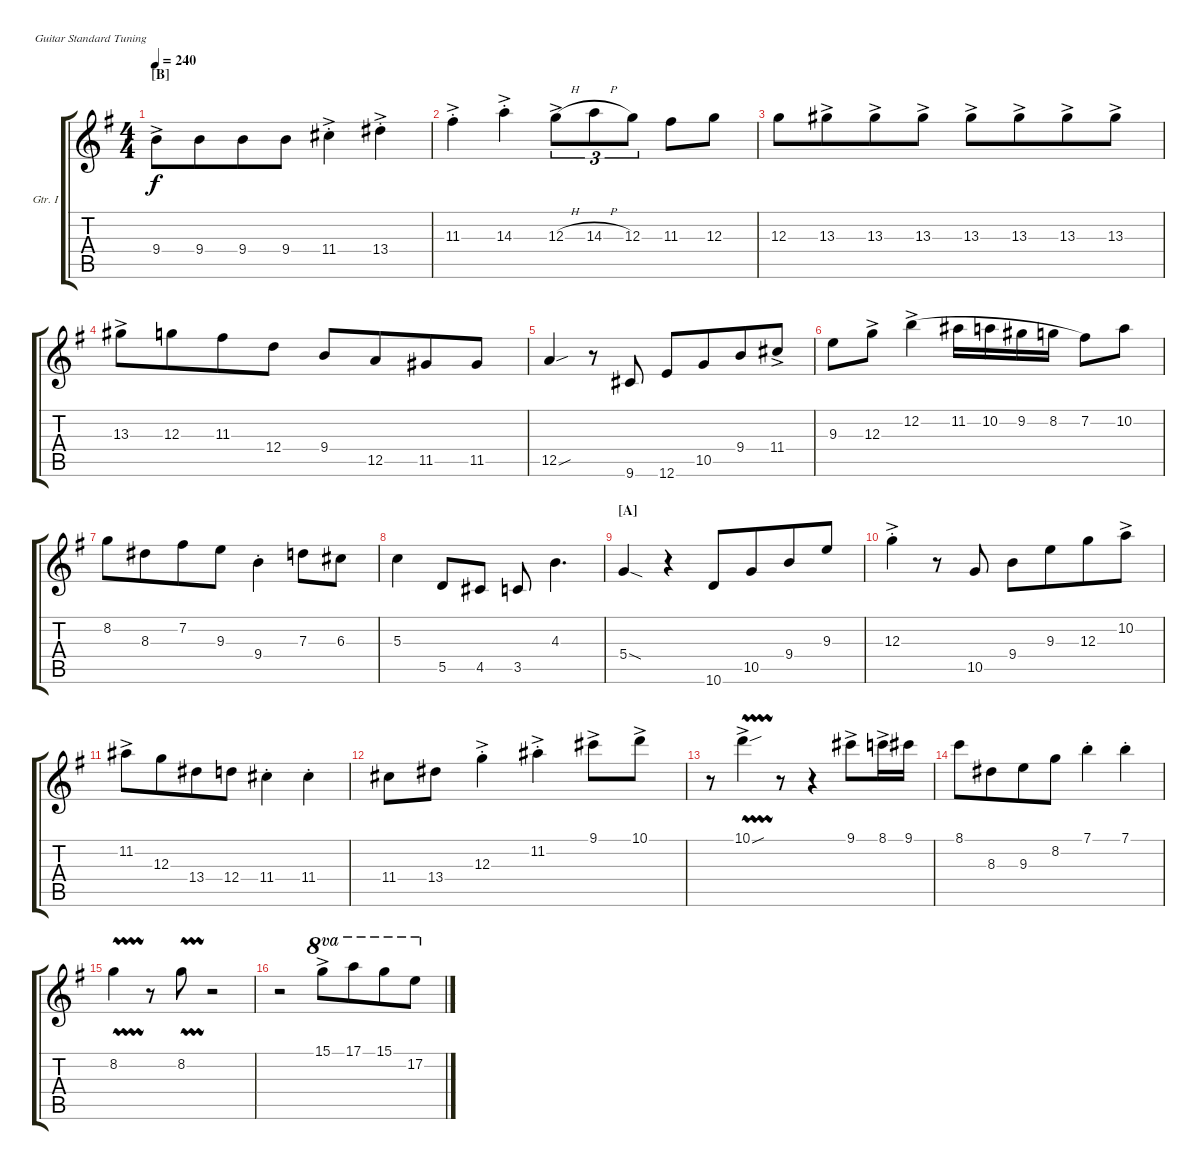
\defaultSystemsLayout 4
\bracketExtendMode groupsimilarinstruments
\firstSystemTrackNameOrientation horizontal
\otherSystemsTrackNameOrientation horizontal
\track ("Guitar I" "Gtr. I") {instrument acousticguitarsteel}
\staff {score tabs}
\tuning (E4 B3 G3 D3 A2 E2)
\ts (4 4)
\section ("B" "")
\tempo 240
\clef g2
\ks g
9.4{ac}.8{dy f} 9.4.8{beam merge} 9.4.8 9.4.8 11.4{ac st}.4 13.4{ac st}.4 |
11.3{ac st}.4 14.3{ac st}.4 12.3{h ac}.8{tu (3 2)} 14.3{h}.8{tu (3 2)} 12.3.8{tu (3 2)} 11.3.8 12.3.8 |
12.3.8 13.3{ac}.8{beam merge} 13.3{ac}.8 13.3{ac}.8 13.3{ac}.8 13.3{ac}.8{beam merge} 13.3{ac}.8 13.3{ac}.8 |
13.3{ac}.8 12.3.8{beam merge} 11.3.8 12.4.8 9.4.8 12.5.8{beam merge} 11.5.8 11.5.8 |
12.5{sou}.4 r.8 9.6.8 12.6.8 10.5.8{beam merge} 9.4.8 11.4{ac}.8 |
9.3.8 12.3{ac}.8 12.2{ac}.4{legatoorigin} 11.2.16{legatoorigin} 10.2.16{legatoorigin} 9.2.16{legatoorigin} 8.2.16{legatoorigin} 7.2.8 10.2.8 |
8.2.8 8.3.8{beam merge} 7.2.8 9.3.8 9.4{st}.4 7.3.8 6.3.8 |
5.3.4 5.5.8 4.5.8 3.5.8 4.3.4{d} |
\section ("A" "")
5.4{sod}.4 r.4 10.6.8{beam merge} 10.5.8{beam merge} 9.4.8{beam merge} 9.3.8 |
12.3{ac st}.4 r.8 10.5.8 9.4.8 9.3.8{beam merge} 12.3.8 10.2{ac}.8 |
11.2{ac}.8 12.3.8{beam merge} 13.4.8 12.4.8 11.4{st}.4 11.4{st}.4 |
11.4.8 13.4.8 12.3{ac st}.4 11.2{ac st}.4 9.1{ac}.8 10.1{ac}.8 |
r.8 10.1{vw sou ac}.4 r.8 r.4 9.1{ac}.8 8.1{ac}.16 9.1.16 |
8.1.8 8.3.8{beam merge} 9.3.8 8.2.8 7.1{st}.4 7.1{st}.4 |
8.2{vw}.4 r.8 8.2{vw}.8 r.2 |
r.2 15.1{ac}.8{ot 8va} 17.1.8{ot 8va beam merge} 15.1.8{ot 8va} 17.2.8{ot 8va}
